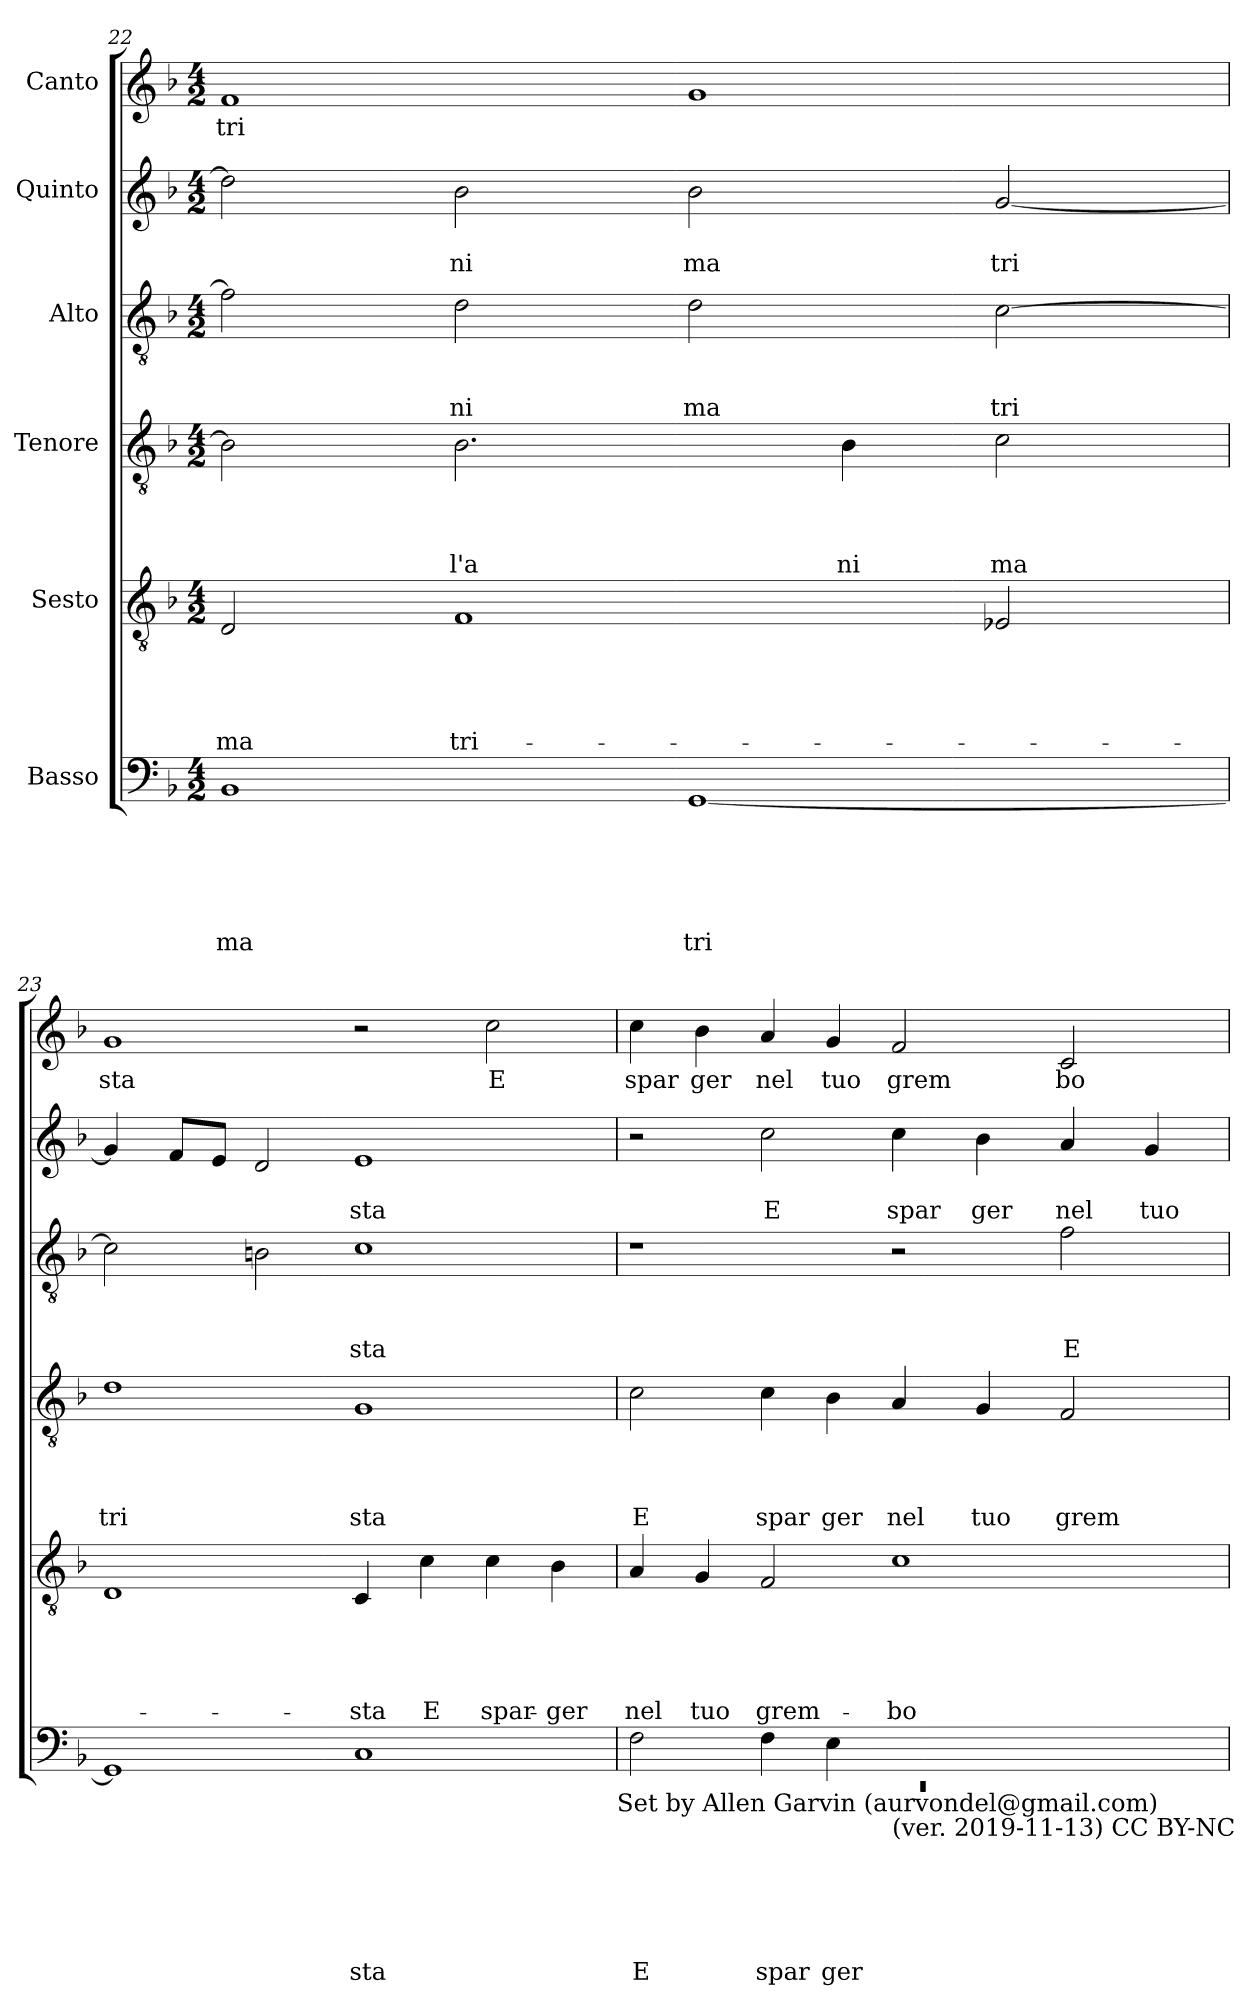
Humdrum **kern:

**kern	**text	**text	**text	**text	**text	**text	**kern	**text	**text	**text	**text	**text	**kern	**text	**text	**text	**text	**kern	**text	**text	**text	**kern	**text	**text	**kern	**text
*part6	*part6	*part6	*part6	*part6	*part6	*part6	*part5	*part5	*part5	*part5	*part5	*part5	*part4	*part4	*part4	*part4	*part4	*part3	*part3	*part3	*part3	*part2	*part2	*part2	*part1	*part1
*staff6	*staff6	*staff6	*staff6	*staff6	*staff6	*staff6	*staff5	*staff5	*staff5	*staff5	*staff5	*staff5	*staff4	*staff4	*staff4	*staff4	*staff4	*staff3	*staff3	*staff3	*staff3	*staff2	*staff2	*staff2	*staff1	*staff1
*I"Basso	*	*	*	*	*	*	*I"Sesto	*	*	*	*	*	*I"Tenore	*	*	*	*	*I"Alto	*	*	*	*I"Quinto	*	*	*I"Canto	*
!!LO:LB:g=z
*clefF4	*	*	*	*	*	*	*clefGv2	*	*	*	*	*	*clefGv2	*	*	*	*	*clefGv2	*	*	*	*clefG2	*	*	*clefG2	*
*k[b-]	*	*	*	*	*	*	*k[b-]	*	*	*	*	*	*k[b-]	*	*	*	*	*k[b-]	*	*	*	*k[b-]	*	*	*k[b-]	*
*F:	*	*	*	*	*	*	*F:	*	*	*	*	*	*F:	*	*	*	*	*F:	*	*	*	*F:	*	*	*F:	*
*M4/2	*	*	*	*	*	*	*M4/2	*	*	*	*	*	*M4/2	*	*	*	*	*M4/2	*	*	*	*M4/2	*	*	*M4/2	*
=22	=22	=22	=22	=22	=22	=22	=22	=22	=22	=22	=22	=22	=22	=22	=22	=22	=22	=22	=22	=22	=22	=22	=22	=22	=22	=22
!	!	!	!	!	!	!LO:LY:b	!	!	!	!	!	!LO:LY:b	!	!	!	!	!	!	!	!	!	!	!	!	!	!LO:LY:b
1BB-	.	.	.	.	.	ma	2D/	.	.	.	.	-ma	2B-\]	.	.	.	.	2f\]	.	.	.	2dd\]	.	.	1f	tri
!	!	!	!	!	!	!	!	!	!	!	!	!LO:LY:b	!	!	!	!	!LO:LY:b	!	!	!	!LO:LY:b	!	!	!LO:LY:b	!	!
.	.	.	.	.	.	.	1F	.	.	.	.	tri-	2.B-\	.	.	.	l'a	2d\	.	.	ni	2b-\	.	ni	.	.
!	!	!	!	!	!	!LO:LY:b	!	!	!	!	!	!	!	!	!	!	!	!	!	!	!LO:LY:b	!	!	!LO:LY:b	!	!
[<1GG	.	.	.	.	.	tri	.	.	.	.	.	.	.	.	.	.	.	2d\	.	.	ma	2b-\	.	ma	1g	.
!	!	!	!	!	!	!	!	!	!	!	!	!	!	!	!	!	!LO:LY:b	!	!	!	!	!	!	!	!	!
.	.	.	.	.	.	.	.	.	.	.	.	.	4B-\	.	.	.	ni	.	.	.	.	.	.	.	.	.
!	!	!	!	!	!	!	!	!	!	!	!	!	!	!	!	!	!LO:LY:b	!	!	!	!LO:LY:b	!	!	!LO:LY:b	!	!
.	.	.	.	.	.	.	2E-X/	.	.	.	.	.	2c\	.	.	.	ma	[>2c\	.	.	tri	[<2g/	.	tri	.	.
=23	=23	=23	=23	=23	=23	=23	=23	=23	=23	=23	=23	=23	=23	=23	=23	=23	=23	=23	=23	=23	=23	=23	=23	=23	=23	=23
!	!	!	!	!	!	!	!	!	!	!	!	!	!	!	!	!	!LO:LY:b	!	!	!	!	!	!	!	!	!LO:LY:b
1GG]	.	.	.	.	.	.	1D	.	.	.	.	.	1d	.	.	.	tri	2c\]	.	.	.	4g/]	.	.	1g	sta
.	.	.	.	.	.	.	.	.	.	.	.	.	.	.	.	.	.	.	.	.	.	8f/L	.	.	.	.
.	.	.	.	.	.	.	.	.	.	.	.	.	.	.	.	.	.	.	.	.	.	8e/J	.	.	.	.
.	.	.	.	.	.	.	.	.	.	.	.	.	.	.	.	.	.	2Bn\	.	.	.	2d/	.	.	.	.
!	!	!	!	!	!	!LO:LY:b	!	!	!	!	!	!LO:LY:b	!	!	!	!	!LO:LY:b	!	!	!	!LO:LY:b	!	!	!LO:LY:b	!	!
1C	.	.	.	.	.	sta	4C/	.	.	.	.	-sta	1G	.	.	.	sta	1c	.	.	sta	1e	.	sta	2r	.
!	!	!	!	!	!	!	!	!	!	!	!	!LO:LY:b	!	!	!	!	!	!	!	!	!	!	!	!	!	!
.	.	.	.	.	.	.	4c\	.	.	.	.	E	.	.	.	.	.	.	.	.	.	.	.	.	.	.
!	!	!	!	!	!	!	!	!	!	!	!	!LO:LY:b	!	!	!	!	!	!	!	!	!	!	!	!	!	!LO:LY:b
.	.	.	.	.	.	.	4c\	.	.	.	.	spar-	.	.	.	.	.	.	.	.	.	.	.	.	2cc\	E
!	!	!	!	!	!	!	!	!	!	!	!	!LO:LY:b	!	!	!	!	!	!	!	!	!	!	!	!	!	!
.	.	.	.	.	.	.	4B-\	.	.	.	.	-ger	.	.	.	.	.	.	.	.	.	.	.	.	.	.
!LO:TX:b:t=Set by Allen Garvin (aurvondel@gmail.com)	!	!	!	!	!	!	!	!	!	!	!	!	!	!	!	!	!	!	!	!	!	!	!	!	!	!
=24	=24	=24	=24	=24	=24	=24	=24	=24	=24	=24	=24	=24	=24	=24	=24	=24	=24	=24	=24	=24	=24	=24	=24	=24	=24	=24
*^	*	*	*	*	*	*	*	*	*	*	*	*	*	*	*	*	*	*	*	*	*	*	*	*	*	*
!	!LO:N:vis=1	!	!	!	!	!	!LO:LY:b	!	!	!	!	!	!LO:LY:b	!	!	!	!	!LO:LY:b	!	!	!	!	!	!	!	!	!LO:LY:b
*	*^	*	*	*	*	*	*	*	*	*	*	*	*	*	*	*	*	*	*	*	*	*	*	*	*	*	*
0ryy	0rEE	2F\	.	.	.	.	.	E	4A/	.	.	.	.	nel	2c\	.	.	.	E	1r	.	.	.	2r	.	.	4cc\	spar
!	!	!	!	!	!	!	!	!	!	!	!	!	!	!LO:LY:b	!	!	!	!	!	!	!	!	!	!	!	!	!	!LO:LY:b
.	.	.	.	.	.	.	.	.	4G/	.	.	.	.	tuo	.	.	.	.	.	.	.	.	.	.	.	.	4b-\	ger
!	!	!	!	!	!	!	!	!LO:LY:b	!	!	!	!	!	!LO:LY:b	!	!	!	!	!LO:LY:b	!	!	!	!	!	!	!LO:LY:b	!	!LO:LY:b
.	.	4F\	.	.	.	.	.	spar	2F/	.	.	.	.	grem-	4c\	.	.	.	spar	.	.	.	.	2cc\	.	E	4a/	nel
!	!	!	!	!	!	!	!	!LO:LY:b	!	!	!	!	!	!	!	!	!	!	!LO:LY:b	!	!	!	!	!	!	!	!	!LO:LY:b
.	.	4E\	.	.	.	.	.	ger	.	.	.	.	.	.	4B-\	.	.	.	ger	.	.	.	.	.	.	.	4g/	tuo
!	!	!LO:TX:b:t=(ver. 2019-11-13) CC BY-NC	!	!	!	!	!	!	!	!	!	!	!	!	!	!	!	!	!	!	!	!	!	!	!	!	!	!
!	!	!	!	!	!	!	!	!	!	!	!	!	!	!LO:LY:b	!	!	!	!	!LO:LY:b	!	!	!	!	!	!	!LO:LY:b	!	!LO:LY:b
.	.	1ryy	.	.	.	.	.	.	1c	.	.	.	.	-bo	4A/	.	.	.	nel	2r	.	.	.	4cc\	.	spar	2f/	grem
!	!	!	!	!	!	!	!	!	!	!	!	!	!	!	!	!	!	!	!LO:LY:b	!	!	!	!	!	!	!LO:LY:b	!	!
.	.	.	.	.	.	.	.	.	.	.	.	.	.	.	4G/	.	.	.	tuo	.	.	.	.	4b-\	.	ger	.	.
!	!	!	!	!	!	!	!	!	!	!	!	!	!	!	!	!	!	!	!LO:LY:b	!	!	!	!LO:LY:b	!	!	!LO:LY:b	!	!LO:LY:b
.	.	.	.	.	.	.	.	.	.	.	.	.	.	.	2F/	.	.	.	grem	2f\	.	.	E	4a/	.	nel	2c/	bo
!	!	!	!	!	!	!	!	!	!	!	!	!	!	!	!	!	!	!	!	!	!	!	!	!	!	!LO:LY:b	!	!
.	.	.	.	.	.	.	.	.	.	.	.	.	.	.	.	.	.	.	.	.	.	.	.	4g/	.	tuo	.	.
*v	*v	*v	*	*	*	*	*	*	*	*	*	*	*	*	*	*	*	*	*	*	*	*	*	*	*	*	*	*
=	=	=	=	=	=	=	=	=	=	=	=	=	=	=	=	=	=	=	=	=	=	=	=	=	=	=
*-	*-	*-	*-	*-	*-	*-	*-	*-	*-	*-	*-	*-	*-	*-	*-	*-	*-	*-	*-	*-	*-	*-	*-	*-	*-	*-
